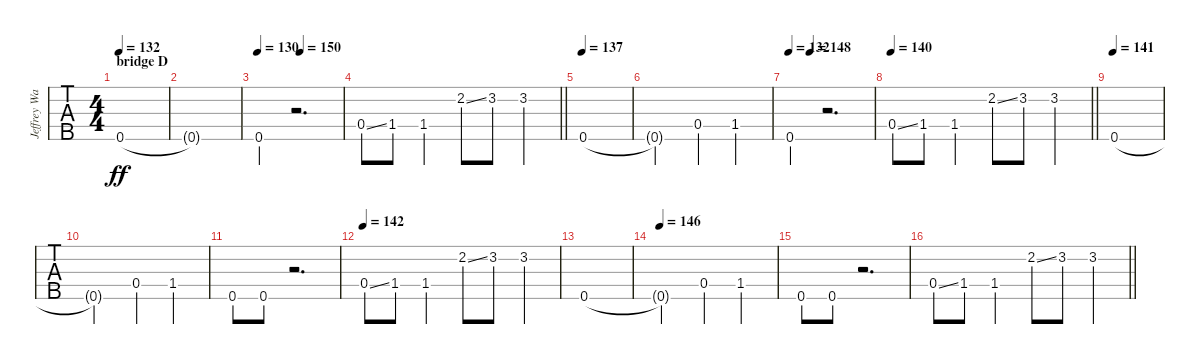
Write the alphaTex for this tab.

\track ("Jeffrey Walker" "Jeffrey Wa") {instrument electricbasspick}
\staff {tabs}
\tuning (G2 D2 A1 E1 B0) {hide}
\ts (4 4)
\section ("" "bridge D")
\tempo 132
\clef f4
\ks c
0.5.1{dy ff} |
0.5{t}.1 |
\tempo 130
\tempo (150 0.5)
0.5.4 r.2{d} |
\barLineRight lightlight
0.4{ss}.8 1.4.8 1.4.4 2.2{ss}.8 3.2.8 3.2.4 |
\tempo 137
0.5.1 |
0.5{t}.2 0.4.4 1.4.4 |
\tempo 132
\tempo (148 0.25)
0.5.4 r.2{d} |
\tempo 140
\barLineRight lightlight
0.4{ss}.8 1.4.8 1.4.4 2.2{ss}.8 3.2.8 3.2.4 |
\tempo 141
0.5.1 |
0.5{t}.2 0.4.4 1.4.4 |
0.5.8 0.5.8 r.2{d} |
\tempo 142
0.4{ss}.8 1.4.8 1.4.4 2.2{ss}.8 3.2.8 3.2.4 |
0.5.1 |
\tempo 146
0.5{t}.2 0.4.4 1.4.4 |
0.5.8 0.5.8 r.2{d} |
\barLineRight lightlight
0.4{ss}.8 1.4.8 1.4.4 2.2{ss}.8 3.2.8 3.2.4
